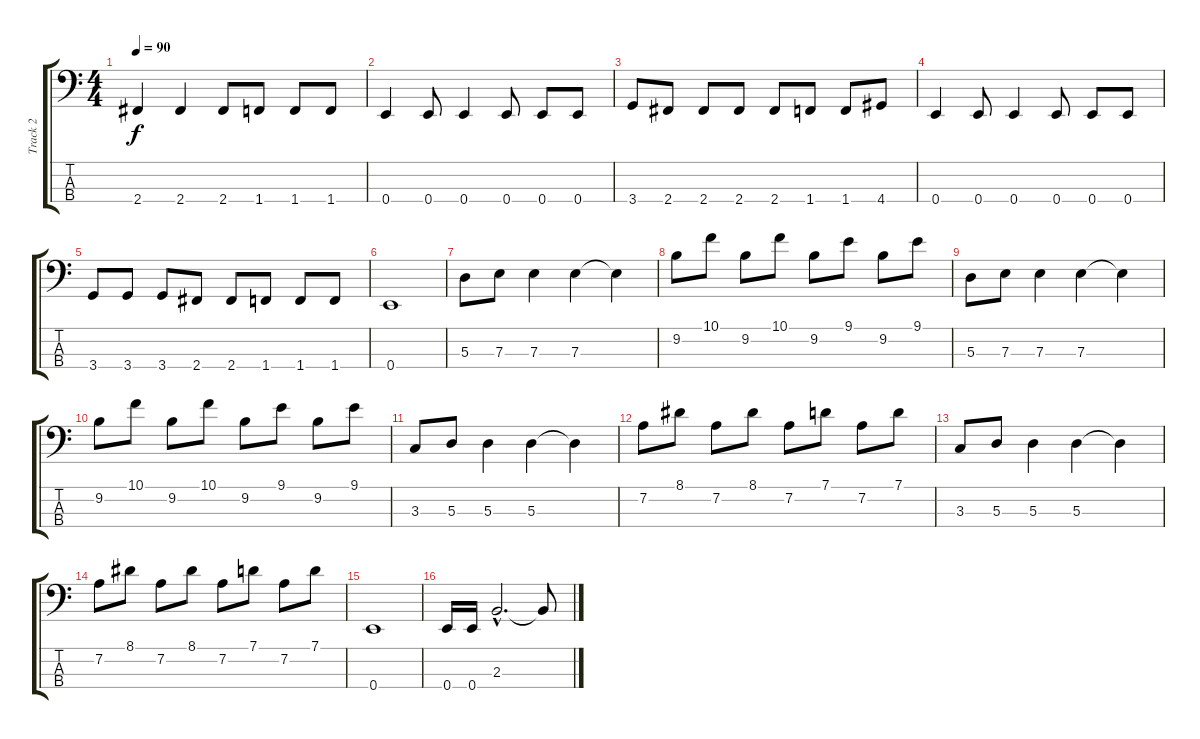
\track ("Track 2" "Track 2") {instrument overdrivenguitar}
\staff {score tabs}
\tuning (G2 D2 A1 E1) {hide}
\ts (4 4)
\tempo 90
\clef f4
\ks c
2.4.4{dy f} 2.4.4 2.4.8 1.4.8 1.4.8 1.4.8 |
0.4.4 0.4.8 0.4.4 0.4.8 0.4.8 0.4.8 |
3.4.8 2.4.8 2.4.8 2.4.8 2.4.8 1.4.8 1.4.8 4.4.8 |
0.4.4 0.4.8 0.4.4 0.4.8 0.4.8 0.4.8 |
3.4.8 3.4.8 3.4.8 2.4.8 2.4.8 1.4.8 1.4.8 1.4.8 |
0.4.1 |
5.3.8 7.3.8 7.3.4 7.3.4 7.3{t}.4 |
9.2.8 10.1.8 9.2.8 10.1.8 9.2.8 9.1.8 9.2.8 9.1.8 |
5.3.8 7.3.8 7.3.4 7.3.4 7.3{t}.4 |
9.2.8 10.1.8 9.2.8 10.1.8 9.2.8 9.1.8 9.2.8 9.1.8 |
3.3.8 5.3.8 5.3.4 5.3.4 5.3{t}.4 |
7.2.8 8.1.8 7.2.8 8.1.8 7.2.8 7.1.8 7.2.8 7.1.8 |
3.3.8 5.3.8 5.3.4 5.3.4 5.3{t}.4 |
7.2.8 8.1.8 7.2.8 8.1.8 7.2.8 7.1.8 7.2.8 7.1.8 |
0.4.1 |
0.4.16 0.4.16 2.3{hac}.2{d} 2.3{t}.8
